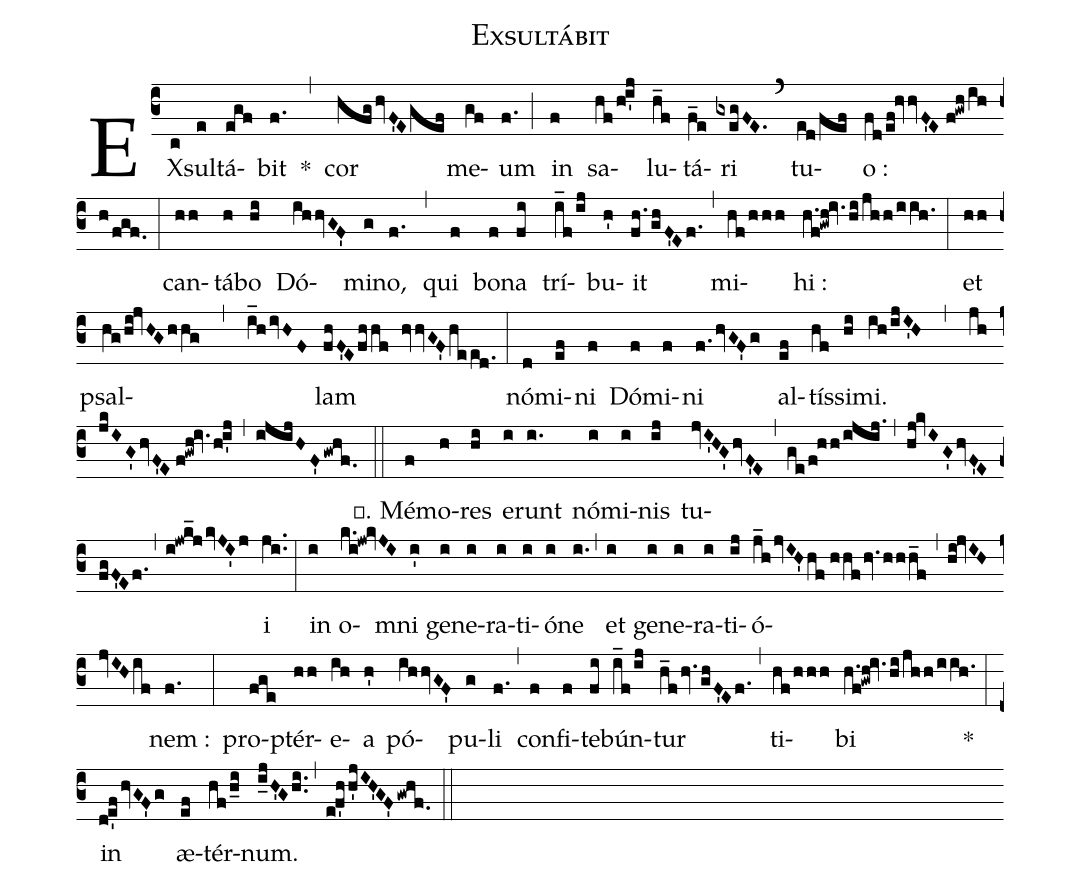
name:Exsultábit;
%%
(c3) EX(c)sul(e)tá(egf)bit(f.) *(,)
cor(hfghvF'Egef) me(gf)um(f.) (;)
in(f) sa(hf/h!i'j)lu(h_f)tá(f_e)ri(gxegFE.) (`)
tu(ed/fef)o :(fd/ef!hvvF'E//f!gwh/ihh/fgf.) (:)
can(hh)tá(h)bo(hi) Dó(ihhvGF')mi(g)no,(f.) (,)
qui(f) bo(f)na(fi) trí(i_f/ij)bu(h')it(fh./ghF'Ef.) (,)
mi(hf/hhh)hi :(h.f!gwh!iv.hi/jhh/iih.) (:)
et(hh) psal(hg/hi!jvHGhhg,i_hivHF)lam(fhF'Efhhf hvvGF'heed.) (:)
nó(d)mi(ef)ni(f) Dó(f)mi(f)ni(f.hvGF'g) al(ef)tís(hf)si(hi)mi.(ih/ijI'H,jh/jkIG'hvF'E//f!gwh!iv.h!i'j,ijijHF'gwhf.) (::)

℣. Mé(f)mo(h)res(hi) e(i)runt(i.) nó(i)mi(i)nis(ij) tu(jvI'HG'hvF'E,ge/f!hh/ijij.,hj!kvIG'hvF'E//fgF'Ef.,i!jwk_jkvJI'j)i(ji..) (:)
in(i) o(k.i!jw!kvJI)mni(i') ge(i)ne(i)ra(i)ti(i)ó(i)ne(i.) (,)
et(i) ge(i)ne(i)ra(i)ti(ij)ó(j_hjvIH'hf//hhf/hv.hhh_f,hi!jvIHjvIHif)nem :(f.) (:)
pro(fge)ptér(hh)e(ih)a(h') pó(ihhvGF')pu(g)li(f.) (,)
con(f)fi(f)te(fi)bún(i_f/ij)tur(h_fhv.ghF'Ef.) (,)
ti(hf/hhh)bi(h.f!gwh!iv.hi/jhh/iih.) *(:)
in(d!e'fhvGF'g) æ(ef)tér(hf/h_i)num.(i_jH'Ghi..,e!f'hh'jIH'GF'gwhf.) (::)
